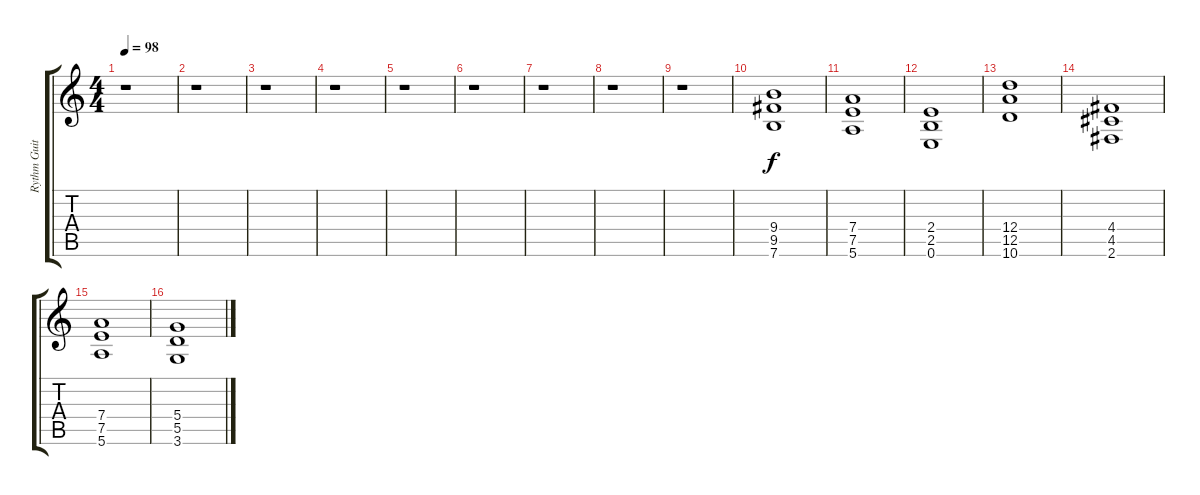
\track ("Rythm Guitar" "Rythm Guit") {instrument distortionguitar}
\staff {score tabs}
\tuning (E4 B3 G3 D3 A2 E2) {hide}
\ts (4 4)
\tempo 98
\clef g2
\ks c
r.1{dy f instrument distortionguitar} |
r.1 |
r.1 |
r.1 |
r.1 |
r.1 |
r.1 |
r.1 |
r.1 |
(9.4 9.5 7.6).1 |
(7.4 7.5 5.6).1 |
(2.4 2.5 0.6).1 |
(12.4 12.5 10.6).1 |
(4.4 4.5 2.6).1 |
(7.4 7.5 5.6).1 |
(5.4 5.5 3.6).1
